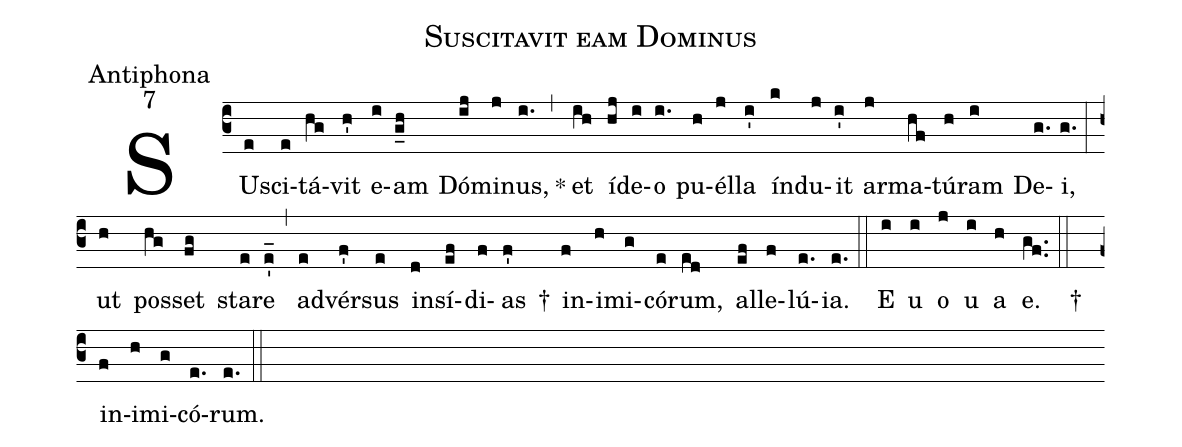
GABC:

name:Suscitavit eam Dominus;
office-part:Antiphona;
mode:7;
%%
(c3) SUs(e)ci(e)tá(hg)vit(h') e(i)am(g_h) Dó(ij)mi(j)nus,(i.) *(,)et(ih) íd(hj)e(i)o(i.) pu(h)él(j)la(i') ín(k)du(j)it(i') ar(j)ma(hf)tú(h)ram(i) De(g.)i,(g.) (:) ut(h) pos(hg)set(fg) sta(e)re(e_') (,)ad(e)vér(f')sus(e) in(d)sí(ef)di(f)as(f') †() in(f)i(h)mi(g)có(e)rum,(ed) al(ef)le(f)lú(e.)ia.(e.) (::)E(i) u(i) o(j) u(i) a(h) e.(gf..) (::)  †() in(f)i(h)mi(g)có(e.)rum.(e.) (::)
